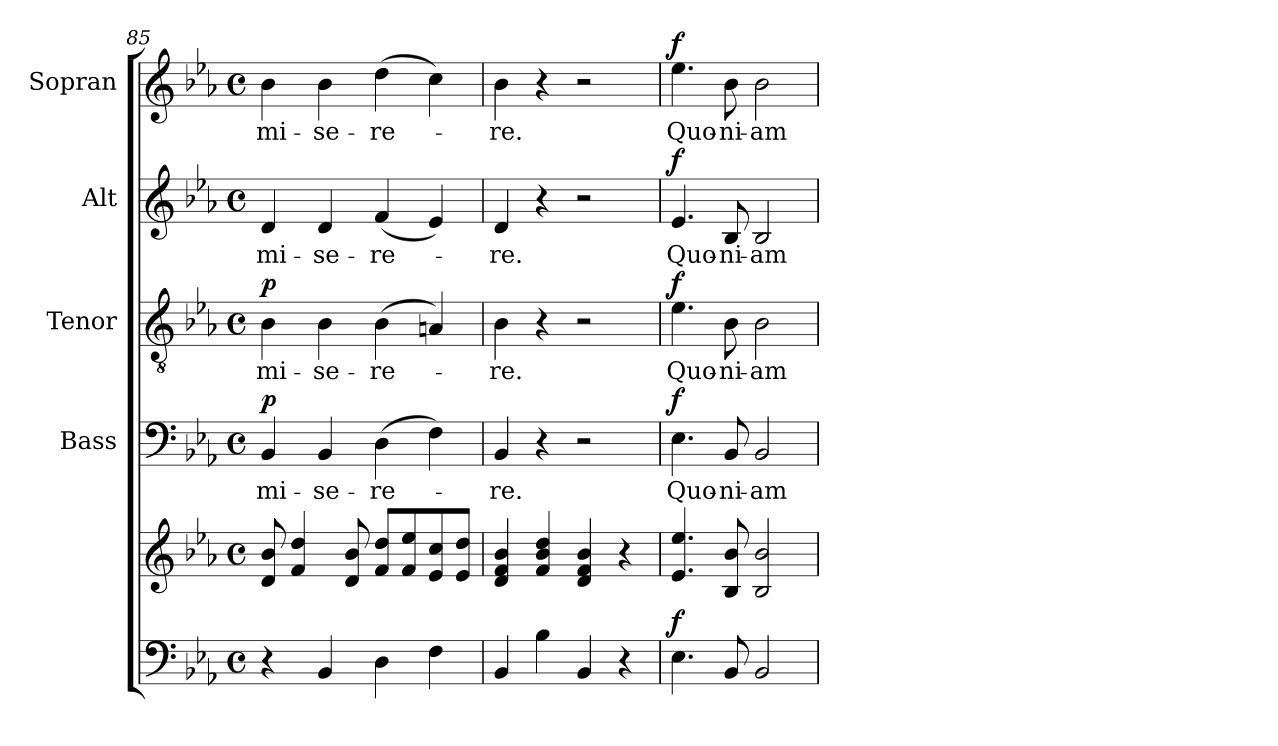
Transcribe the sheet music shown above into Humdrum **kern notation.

**kern	**kern	**dynam	**kern	**text	**dynam	**kern	**text	**dynam	**kern	**text	**dynam	**kern	**text	**dynam
*part5	*part5	*part5	*part4	*part4	*part4	*part3	*part3	*part3	*part2	*part2	*part2	*part1	*part1	*part1
*staff6	*staff5	*staff5/6	*staff4	*staff4	*staff4	*staff3	*staff3	*staff3	*staff2	*staff2	*staff2	*staff1	*staff1	*staff1
*	*	*	*I"Bass	*	*	*I"Tenor	*	*	*I"Alt	*	*	*I"Sopran	*	*
*	*	*	*I'B.	*	*	*I'T.	*	*	*I'A.	*	*	*I'S.	*	*
*clefF4	*clefG2	*	*clefF4	*	*	*clefGv2	*	*	*clefG2	*	*	*clefG2	*	*
*k[b-e-a-]	*k[b-e-a-]	*	*k[b-e-a-]	*	*	*k[b-e-a-]	*	*	*k[b-e-a-]	*	*	*k[b-e-a-]	*	*
*E-:	*E-:	*	*E-:	*	*	*E-:	*	*	*E-:	*	*	*E-:	*	*
*M4/4	*M4/4	*	*M4/4	*	*	*M4/4	*	*	*M4/4	*	*	*M4/4	*	*
*met(c)	*met(c)	*	*met(c)	*	*	*met(c)	*	*	*met(c)	*	*	*met(c)	*	*
=85	=85	=85	=85	=85	=85	=85	=85	=85	=85	=85	=85	=85	=85	=85
!	!	!	!	!LO:LY:b	!LO:DY:a	!	!LO:LY:b	!LO:DY:a	!	!LO:LY:b	!	!	!LO:LY:b	!
4r	8d/ 8b-/	.	4BB-/	mi-	p	4B-\	mi-	p	4d/	mi-	.	4b-\	mi-	.
.	4f/ 4dd/	.	.	.	.	.	.	.	.	.	.	.	.	.
!	!	!	!	!LO:LY:b	!	!	!LO:LY:b	!	!	!LO:LY:b	!	!	!LO:LY:b	!
4BB-/	.	.	4BB-/	-se-	.	4B-\	-se-	.	4d/	-se-	.	4b-\	-se-	.
.	8d/ 8b-/	.	.	.	.	.	.	.	.	.	.	.	.	.
!	!	!	!	!LO:LY:b	!	!	!LO:LY:b	!	!	!LO:LY:b	!	!	!LO:LY:b	!
4D\	8f/ 8dd/L	.	(>4D\	-re-	.	(>4B-\	-re-	.	(<4f/	-re-	.	(>4dd\	-re-	.
.	8f/ 8ee-/	.	.	.	.	.	.	.	.	.	.	.	.	.
4F\	8e-/ 8cc/	.	4F\)	.	.	4An/)	.	.	4e-/)	.	.	4cc\)	.	.
.	8e-/ 8dd/J	.	.	.	.	.	.	.	.	.	.	.	.	.
=86	=86	=86	=86	=86	=86	=86	=86	=86	=86	=86	=86	=86	=86	=86
!	!	!	!	!LO:LY:b	!	!	!LO:LY:b	!	!	!LO:LY:b	!	!	!LO:LY:b	!
4BB-/	4d/ 4f/ 4b-/	.	4BB-/	-re.	.	4B-\	-re.	.	4d/	-re.	.	4b-\	-re.	.
4B-\	4f/ 4b-/ 4dd/	.	4r	.	.	4r	.	.	4r	.	.	4r	.	.
4BB-/	4d/ 4f/ 4b-/	.	2r	.	.	2r	.	.	2r	.	.	2r	.	.
4r	4r	.	.	.	.	.	.	.	.	.	.	.	.	.
!!LO:PB:g=z
=87	=87	=87	=87	=87	=87	=87	=87	=87	=87	=87	=87	=87	=87	=87
!	!	!LO:DY:a=2	!	!LO:LY:b	!LO:DY:a	!	!LO:LY:b	!LO:DY:a	!	!LO:LY:b	!LO:DY:a	!	!LO:LY:b	!LO:DY:a
4.E-\	4.e-/ 4.ee-/	f	4.E-\	Quo-	f	4.e-\	Quo-	f	4.e-/	Quo-	f	4.ee-\	Quo-	f
!	!	!	!	!LO:LY:b	!	!	!LO:LY:b	!	!	!LO:LY:b	!	!	!LO:LY:b	!
8BB-/	8B-/ 8b-/	.	8BB-/	-ni-	.	8B-\	-ni-	.	8B-/	-ni-	.	8b-\	-ni-	.
!	!	!	!	!LO:LY:b	!	!	!LO:LY:b	!	!	!LO:LY:b	!	!	!LO:LY:b	!
2BB-/	2B-/ 2b-/	.	2BB-/	-am	.	2B-\	-am	.	2B-/	-am	.	2b-\	-am	.
=	=	=	=	=	=	=	=	=	=	=	=	=	=	=
*-	*-	*-	*-	*-	*-	*-	*-	*-	*-	*-	*-	*-	*-	*-
